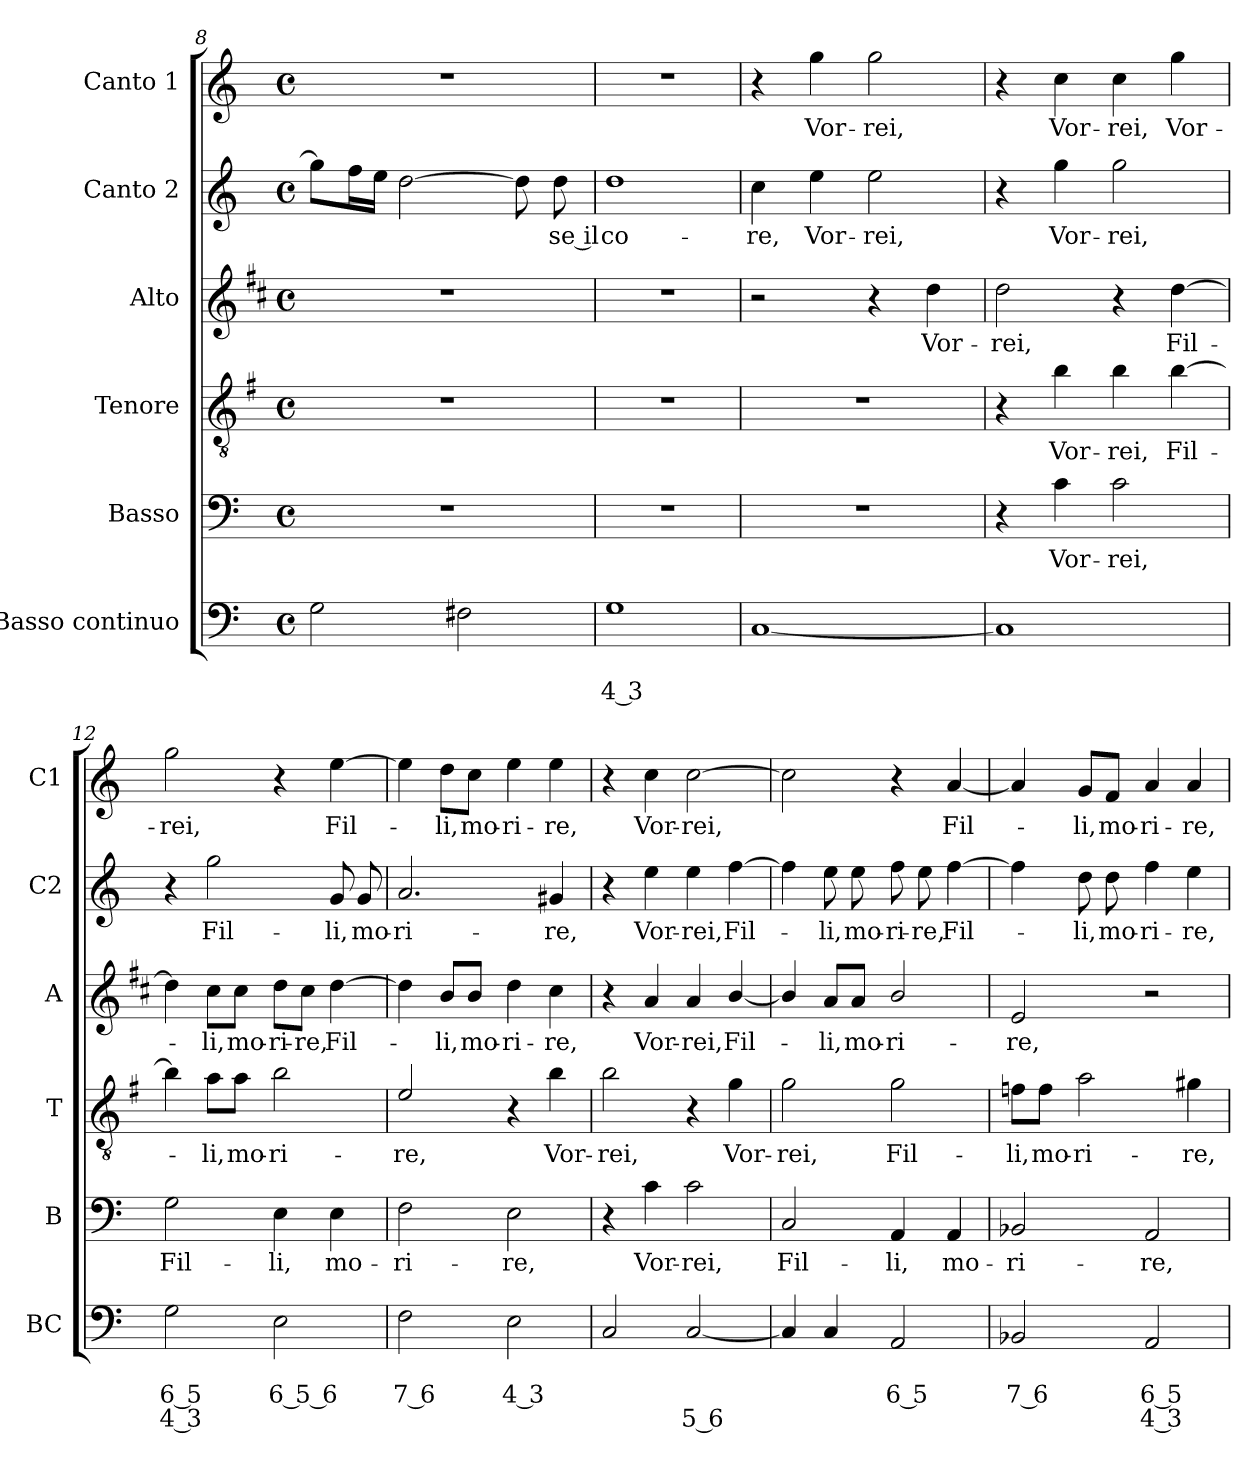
**kern	**text	**text	**text	**kern	**text	**kern	**text	**kern	**text	**kern	**text	**kern	**text
*part6	*part6	*part6	*part6	*part5	*part5	*part4	*part4	*part3	*part3	*part2	*part2	*part1	*part1
*staff6	*staff6	*staff6	*staff6	*staff5	*staff5	*staff4	*staff4	*staff3	*staff3	*staff2	*staff2	*staff1	*staff1
*I"Basso continuo	*	*	*	*I"Basso	*	*I"Tenore	*	*I"Alto	*	*I"Canto 2	*	*I"Canto 1	*
*I'BC	*	*	*	*I'B	*	*I'T	*	*I'A	*	*I'C2	*	*I'C1	*
*clefF4	*	*	*	*clefF4	*	*clefGv2	*	*clefG2	*	*clefG2	*	*clefG2	*
*	*	*	*	*	*	*ITrd4c7	*	*ITrd1c2	*	*	*	*	*
*k[]	*	*	*	*k[]	*	*k[]	*	*k[]	*	*k[]	*	*k[]	*
*C:	*	*	*	*C:	*	*C:	*	*C:	*	*C:	*	*C:	*
*M4/4	*	*	*	*M4/4	*	*M4/4	*	*M4/4	*	*M4/4	*	*M4/4	*
*met(c)	*	*	*	*met(c)	*	*met(c)	*	*met(c)	*	*met(c)	*	*met(c)	*
=8	=8	=8	=8	=8	=8	=8	=8	=8	=8	=8	=8	=8	=8
2G\	.	.	.	1r	.	1r	.	1r	.	8gg\L]	.	1r	.
.	.	.	.	.	.	.	.	.	.	16ff\L	.	.	.
.	.	.	.	.	.	.	.	.	.	16ee\JJ	.	.	.
.	.	.	.	.	.	.	.	.	.	[2dd\	.	.	.
2F#X\	.	.	.	.	.	.	.	.	.	.	.	.	.
.	.	.	.	.	.	.	.	.	.	8dd\]	.	.	.
!	!	!	!	!	!	!	!	!	!	!	!LO:LY:b	!	!
.	.	.	.	.	.	.	.	.	.	8dd\	-se il	.	.
=9	=9	=9	=9	=9	=9	=9	=9	=9	=9	=9	=9	=9	=9
!	!	!LO:LY:b	!	!	!	!	!	!	!	!	!LO:LY:b	!	!
1G	.	4 3	.	1r	.	1r	.	1r	.	1dd	co-	1r	.
=10	=10	=10	=10	=10	=10	=10	=10	=10	=10	=10	=10	=10	=10
!	!	!	!	!	!	!	!	!	!	!	!LO:LY:b	!	!
[1C	.	.	.	1r	.	1r	.	2r	.	4cc\	-re,	4r	.
!	!	!	!	!	!	!	!	!	!	!	!LO:LY:b	!	!LO:LY:b
.	.	.	.	.	.	.	.	.	.	4ee\	Vor-	4gg\	Vor-
!	!	!	!	!	!	!	!	!	!	!	!LO:LY:b	!	!LO:LY:b
.	.	.	.	.	.	.	.	4r	.	2ee\	-rei,	2gg\	-rei,
!	!	!	!	!	!	!	!	!	!LO:LY:b	!	!	!	!
.	.	.	.	.	.	.	.	4cc\	Vor-	.	.	.	.
=11	=11	=11	=11	=11	=11	=11	=11	=11	=11	=11	=11	=11	=11
!	!	!	!	!	!	!	!	!	!LO:LY:b	!	!	!	!
1C]	.	.	.	4r	.	4r	.	2cc\	-rei,	4r	.	4r	.
!	!	!	!	!	!LO:LY:b	!	!LO:LY:b	!	!	!	!LO:LY:b	!	!LO:LY:b
.	.	.	.	4c\	Vor-	4e\	Vor-	.	.	4gg\	Vor-	4cc\	Vor-
!	!	!	!	!	!LO:LY:b	!	!LO:LY:b	!	!	!	!LO:LY:b	!	!LO:LY:b
.	.	.	.	2c\	-rei,	4e\	-rei,	4r	.	2gg\	-rei,	4cc\	-rei,
!	!	!	!	!	!	!	!LO:LY:b	!	!LO:LY:b	!	!	!	!LO:LY:b
.	.	.	.	.	.	[4e\	Fil-	[4cc\	Fil-	.	.	4gg\	Vor-
=12	=12	=12	=12	=12	=12	=12	=12	=12	=12	=12	=12	=12	=12
!	!	!LO:LY:b	!LO:LY:b	!	!LO:LY:b	!	!	!	!	!	!	!	!LO:LY:b
2G\	.	6 5	4 3	2G\	Fil-	4e\]	.	4cc\]	.	4r	.	2gg\	-rei,
!	!	!	!	!	!	!	!LO:LY:b	!	!LO:LY:b	!	!LO:LY:b	!	!
.	.	.	.	.	.	8d\L	-li,	8b\L	-li,	2gg\	Fil-	.	.
!	!	!	!	!	!	!	!LO:LY:b	!	!LO:LY:b	!	!	!	!
.	.	.	.	.	.	8d\J	mo-	8b\J	mo-	.	.	.	.
!	!	!LO:LY:b	!	!	!LO:LY:b	!	!LO:LY:b	!	!LO:LY:b	!	!	!	!
2E\	.	6 5 6	.	4E\	-li,	2e\	-ri-	8cc\L	-ri-	.	.	4r	.
!	!	!	!	!	!	!	!	!	!LO:LY:b	!	!	!	!
.	.	.	.	.	.	.	.	8b\J	-re,	.	.	.	.
!	!	!	!	!	!LO:LY:b	!	!	!	!LO:LY:b	!	!LO:LY:b	!	!LO:LY:b
.	.	.	.	4E\	mo-	.	.	[4cc\	Fil-	8g/	-li,	[4ee\	Fil-
!	!	!	!	!	!	!	!	!	!	!	!LO:LY:b	!	!
.	.	.	.	.	.	.	.	.	.	8g/	mo-	.	.
!!LO:PB:g=z
=13	=13	=13	=13	=13	=13	=13	=13	=13	=13	=13	=13	=13	=13
!	!	!LO:LY:b	!	!	!LO:LY:b	!	!LO:LY:b	!	!	!	!LO:LY:b	!	!
2F\	.	7 6	.	2F\	-ri-	2A/	-re,	4cc\]	.	2.a/	-ri-	4ee\]	.
!	!	!	!	!	!	!	!	!	!LO:LY:b	!	!	!	!LO:LY:b
.	.	.	.	.	.	.	.	8a/L	-li,	.	.	8dd\L	-li,
!	!	!	!	!	!	!	!	!	!LO:LY:b	!	!	!	!LO:LY:b
.	.	.	.	.	.	.	.	8a/J	mo-	.	.	8cc\J	mo-
!	!	!LO:LY:b	!	!	!LO:LY:b	!	!	!	!LO:LY:b	!	!	!	!LO:LY:b
2E\	.	4 3	.	2E\	-re,	4r	.	4cc\	-ri-	.	.	4ee\	-ri-
!	!	!	!	!	!	!	!LO:LY:b	!	!LO:LY:b	!	!LO:LY:b	!	!LO:LY:b
.	.	.	.	.	.	4e\	Vor-	4b\	-re,	4g#X/	-re,	4ee\	-re,
=14	=14	=14	=14	=14	=14	=14	=14	=14	=14	=14	=14	=14	=14
!	!	!	!	!	!	!	!LO:LY:b	!	!	!	!	!	!
2C/	.	.	.	4r	.	2e\	-rei,	4r	.	4r	.	4r	.
!	!	!	!	!	!LO:LY:b	!	!	!	!LO:LY:b	!	!LO:LY:b	!	!LO:LY:b
.	.	.	.	4c\	Vor-	.	.	4g/	Vor-	4ee\	Vor-	4cc\	Vor-
!	!	!	!LO:LY:b	!	!LO:LY:b	!	!	!	!LO:LY:b	!	!LO:LY:b	!	!LO:LY:b
[2C/	.	.	5 6	2c\	-rei,	4r	.	4g/	-rei,	4ee\	-rei,	[2cc\	-rei,
!	!	!	!	!	!	!	!LO:LY:b	!	!LO:LY:b	!	!LO:LY:b	!	!
.	.	.	.	.	.	4c\	Vor-	[4a/	Fil-	[4ff\	Fil-	.	.
=15	=15	=15	=15	=15	=15	=15	=15	=15	=15	=15	=15	=15	=15
!	!	!	!	!	!LO:LY:b	!	!LO:LY:b	!	!	!	!	!	!
4C/]	.	.	.	2C/	Fil-	2c\	-rei,	4a/]	.	4ff\]	.	2cc\]	.
!	!	!	!	!	!	!	!	!	!LO:LY:b	!	!LO:LY:b	!	!
4C/	.	.	.	.	.	.	.	8g/L	-li,	8ee\	-li,	.	.
!	!	!	!	!	!	!	!	!	!LO:LY:b	!	!LO:LY:b	!	!
.	.	.	.	.	.	.	.	8g/J	mo-	8ee\	mo-	.	.
!	!	!LO:LY:b	!	!	!LO:LY:b	!	!LO:LY:b	!	!LO:LY:b	!	!LO:LY:b	!	!
2AA/	.	6 5	.	4AA/	-li,	2c\	Fil-	2a/	-ri-	8ff\	-ri-	4r	.
!	!	!	!	!	!	!	!	!	!	!	!LO:LY:b	!	!
.	.	.	.	.	.	.	.	.	.	8ee\	-re,	.	.
!	!	!	!	!	!LO:LY:b	!	!	!	!	!	!LO:LY:b	!	!LO:LY:b
.	.	.	.	4AA/	mo-	.	.	.	.	[4ff\	Fil-	[4a/	Fil-
=16	=16	=16	=16	=16	=16	=16	=16	=16	=16	=16	=16	=16	=16
!	!	!LO:LY:b	!	!	!LO:LY:b	!	!LO:LY:b	!	!LO:LY:b	!	!	!	!
2BB-X/	.	7 6	.	2BB-X/	-ri-	8B-X\L	-li,	2d/	-re,	4ff\]	.	4a/]	.
!	!	!	!	!	!	!	!LO:LY:b	!	!	!	!	!	!
.	.	.	.	.	.	8B-\J	mo-	.	.	.	.	.	.
!	!	!	!	!	!	!	!LO:LY:b	!	!	!	!LO:LY:b	!	!LO:LY:b
.	.	.	.	.	.	2d\	-ri-	.	.	8dd\	-li,	8g/L	-li,
!	!	!	!	!	!	!	!	!	!	!	!LO:LY:b	!	!LO:LY:b
.	.	.	.	.	.	.	.	.	.	8dd\	mo-	8f/J	mo-
!	!	!LO:LY:b	!LO:LY:b	!	!LO:LY:b	!	!	!	!	!	!LO:LY:b	!	!LO:LY:b
2AA/	.	6 5	4 3	2AA/	-re,	.	.	2r	.	4ff\	-ri-	4a/	-ri-
!	!	!	!	!	!	!	!LO:LY:b	!	!	!	!LO:LY:b	!	!LO:LY:b
.	.	.	.	.	.	4c#X\	-re,	.	.	4ee\	-re,	4a/	-re,
=	=	=	=	=	=	=	=	=	=	=	=	=	=
*-	*-	*-	*-	*-	*-	*-	*-	*-	*-	*-	*-	*-	*-
